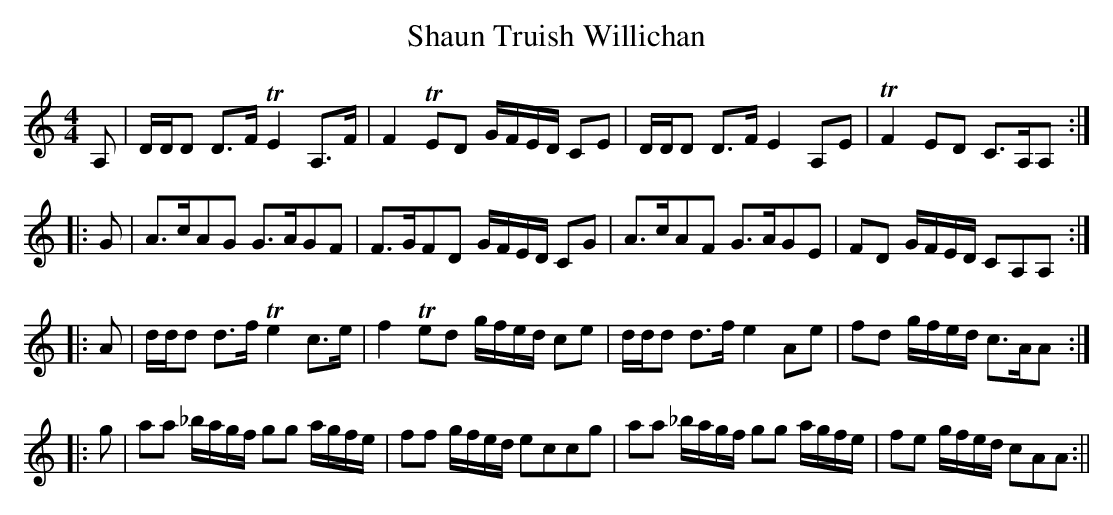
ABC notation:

X:1
T:Shaun Truish Willichan
M:4/4
L:1/8
K:C
A,|D/2D/2D D>F TE2 A,>F|F2 T ED G/2F/2E/2D/2 CE|D/2D/2D D>F E2 A,E|T F2 ED C>A,A,:|
|:G|A>cAG G>AGF|F>GFD G/2F/2E/2D/2 CG|A>cAF G>AGE|FD G/2F/2E/2D/2 CA,A,:|
|:A|d/2d/2d d>f Te2 c>e|f2 Ted g/2f/2e/2d/2 ce|d/2d/2d d>f e2 Ae|fd g/2f/2e/2d/2 c>AA:|
|:g|aa _b/2a/2g/2f/2 gg a/2g/2f/2e/2|ff g/2f/2e/2d/2 eccg|aa _b/2a/2g/2f/2 gg a/2g/2f/2e/2|fe g/2f/2e/2d/2 cAA:||
